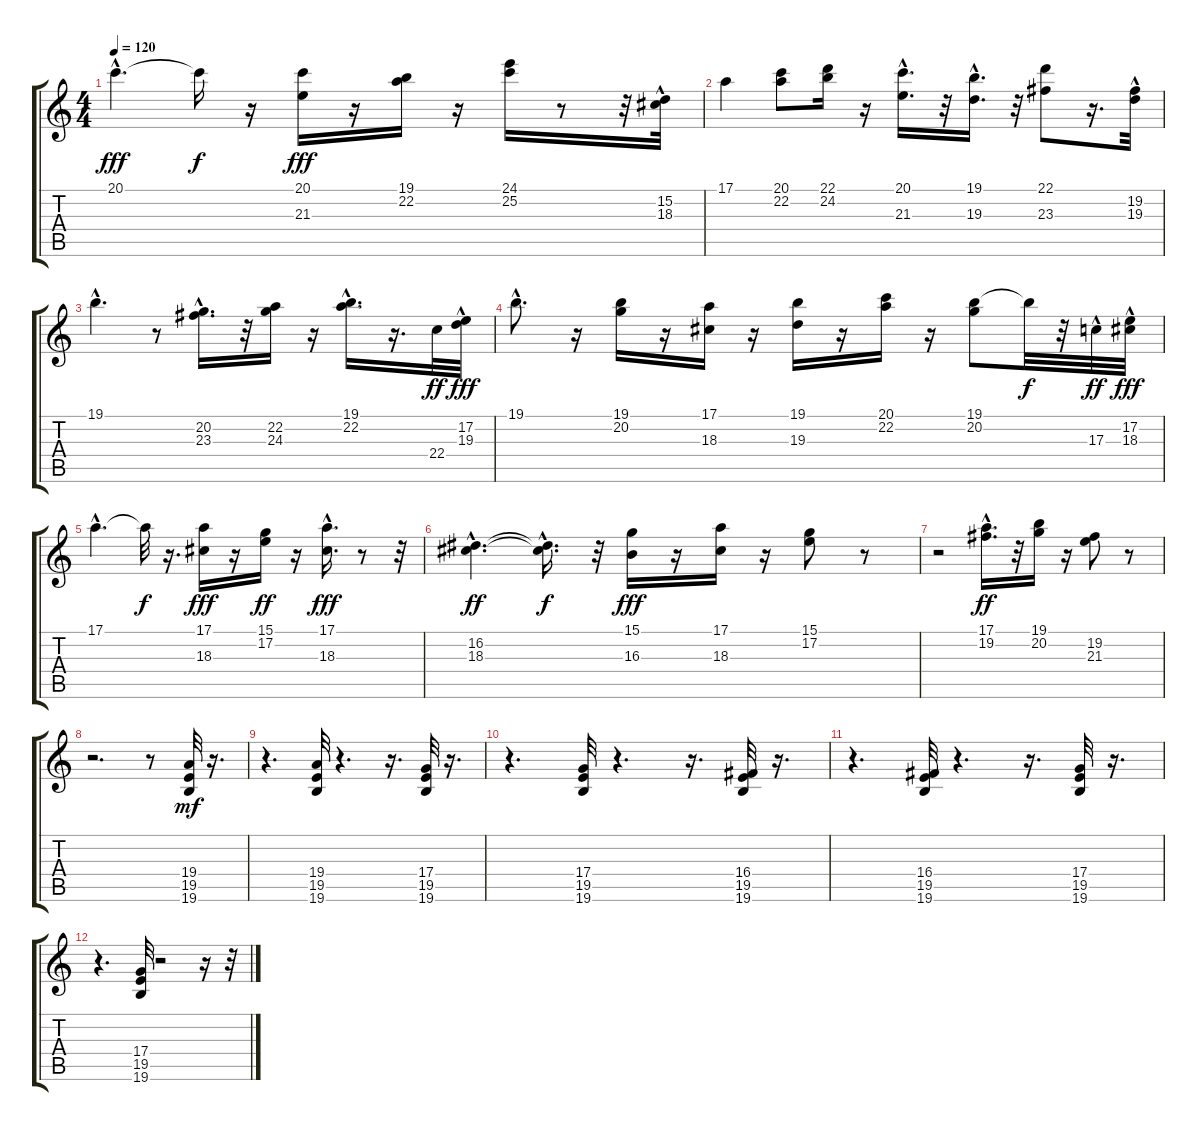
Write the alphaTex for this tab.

\track "" {instrument vibraphone}
\staff {score tabs}
\tuning (E4 B3 G3 D3 A2 E2) {hide}
\ts (4 4)
\tempo 120
\clef g2
\ks c
20.1{hac}.4{d dy fff} 20.1{t}.16{dy f} r.16 (20.1 21.3).16{dy fff} r.16 (19.1 22.2).16 r.16 (24.1 25.2).16 r.8 r.32 (15.2{hac} 18.3{hac}).32 |
17.1.4 (20.1 22.2).8 (22.1 24.2).16 r.16 (20.1{hac} 21.3{hac}).16{d} r.32 (19.1 19.3{hac}).16{d} r.32 (22.1 23.3).8 r.16{d} (19.2{hac} 19.3{hac}).32 |
19.1{hac}.4{d} r.8 (20.2{hac} 23.3{hac}).16{d} r.32 (22.2 24.3).16 r.16 (19.1 22.2{hac}).16{d} r.16{d} 22.4.32{dy ff} (17.2 19.3{hac}).32{dy fff} |
19.1{hac}.8{d} r.16 (19.1 20.2).16 r.16 (17.1 18.3).16 r.16 (19.1 19.3).16 r.16 (20.1 22.2).16 r.16 (19.1 20.2).8 19.1{t}.32{dy f} r.32 17.3{hac}.32{dy ff} (17.2{hac} 18.3{hac}).32{dy fff} |
17.1{hac}.4{d} 17.1{t}.32{dy f} r.16{d} (17.1 18.3).16{dy fff} r.16 (15.1 17.2).16{dy ff} r.16 (17.1{hac} 18.3).16{d dy fff} r.8 r.32 |
(16.2{hac} 18.3{hac}).4{d dy ff} (16.2{hac t} 18.3{hac t}).16{d dy f} r.32 (15.1 16.3).16{dy fff} r.16 (17.1 18.3).16 r.16 (15.1 17.2).8 r.8 |
r.2 (17.1{hac} 19.2).16{d dy ff} r.32 (19.1 20.2).16 r.16 (19.2 21.3).8 r.8 |
r.2{d} r.8 (19.4 19.5 19.6).32{dy mf} r.16{d} |
r.4{d} (19.4 19.5 19.6).32 r.4{d} r.16{d} (17.4 19.5 19.6).32 r.16{d} |
r.4{d} (17.4 19.5 19.6).32 r.4{d} r.16{d} (16.4 19.5 19.6).32 r.16{d} |
r.4{d} (16.4 19.5 19.6).32 r.4{d} r.16{d} (17.4 19.5 19.6).32 r.16{d} |
r.4{d} (17.4 19.5 19.6).32 r.2 r.16 r.32
